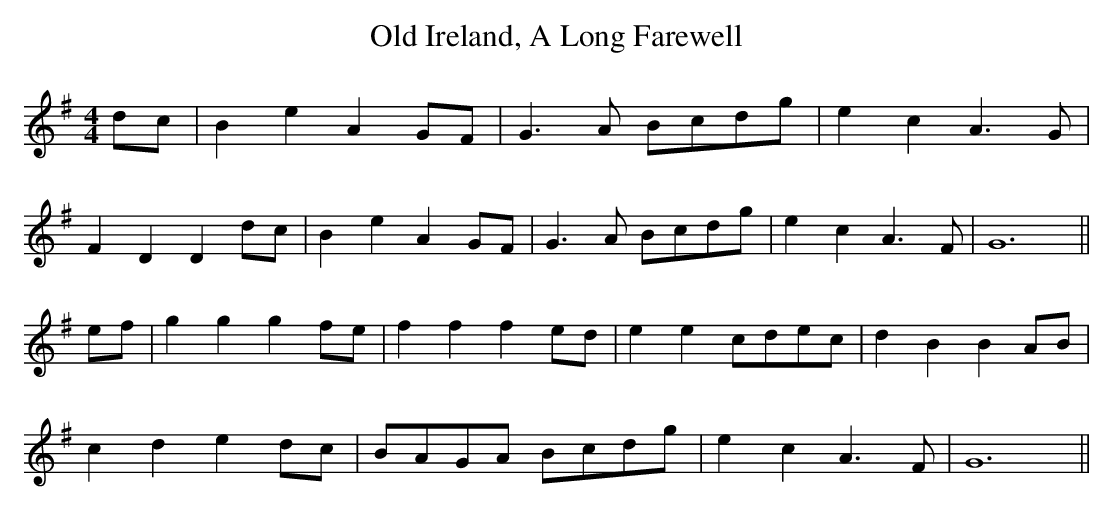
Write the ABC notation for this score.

X:1
T: Old Ireland, A Long Farewell
M: 4/4
L: 1/8
K: Gmaj
dc|B2 e2 A2 GF|G3 A Bcdg|e2 c2 A3G|
F2 D2 D2 dc|B2 e2 A2 GF|G3 A Bcdg|e2 c2 A3 F|G12||
ef|g2 g2 g2 fe|f2 f2 f2 ed|e2 e2 cdec|d2 B2 B2 AB|
c2 d2 e2 dc|BAGA Bcdg|e2 c2 A3 F|G12||
